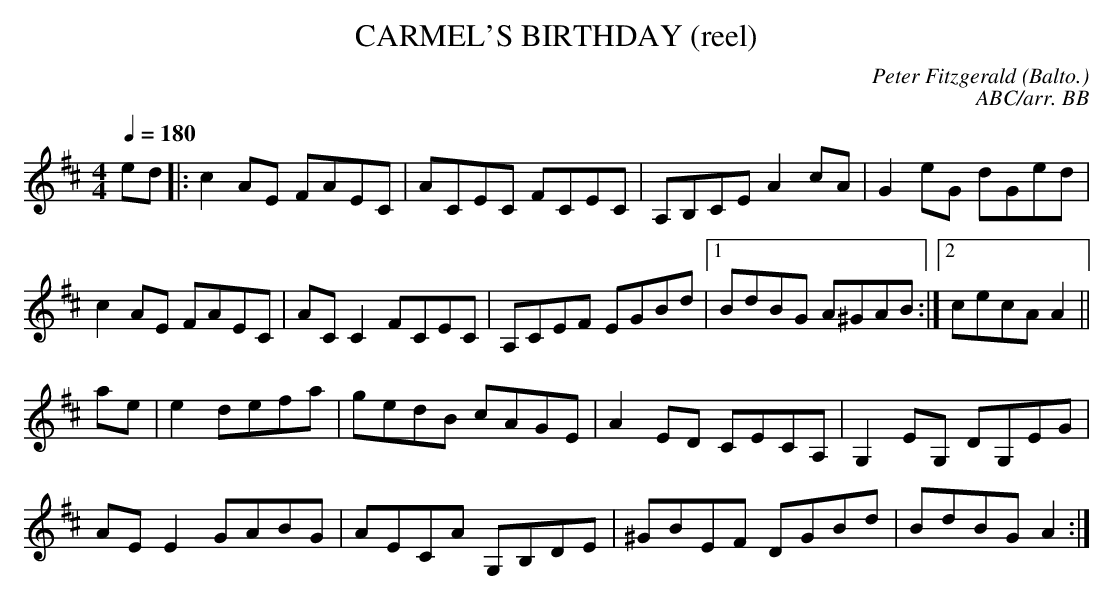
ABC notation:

X:1
T:CARMEL'S BIRTHDAY (reel)
C:Peter Fitzgerald (Balto.)
C:ABC/arr. BB
Q:1/4=180
M:4/4
L:1/8
K:Amix
ed|: c2 AE FAEC|ACEC FCEC|A,B,CE A2 cA|G2 eG dGed|
c2 AE FAEC|AC C2 FCEC|A,CEF EGBd|1 BdBG A^GAB :|\
[2 cecA A2||
ae|e2 defa|gedB cAGE|A2 ED CECA,|G,2 EG, DG,EG|
AE E2 GABG|AECA G,B,DE|^GBEF DGBd|BdBG A2:|
